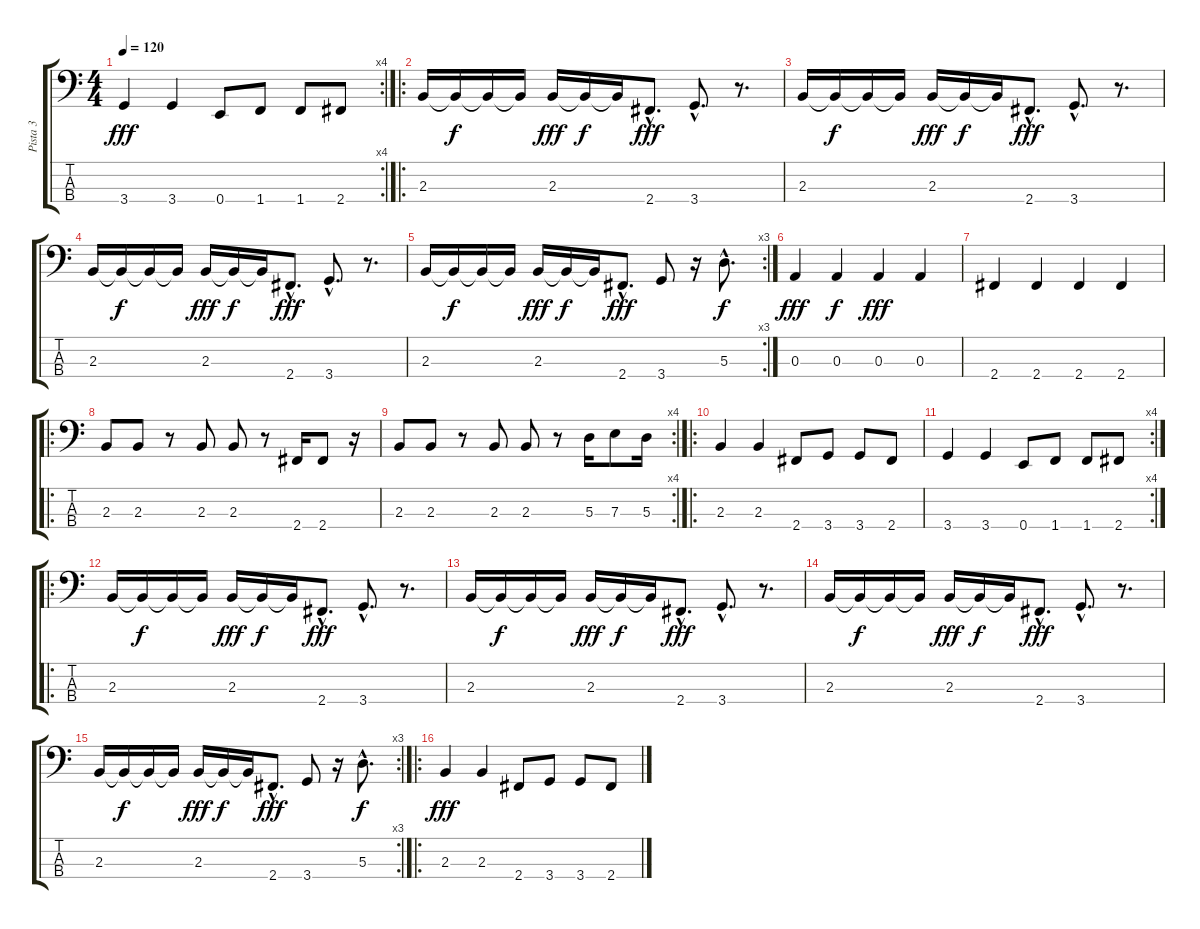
\track ("Pista 3" "Pista 3") {instrument electricbasspick}
\staff {score tabs}
\tuning (G2 D2 A1 E1) {hide}
\rc 4
\ts (4 4)
\tempo 120
\clef f4
\ks c
3.4.4{dy fff} 3.4.4 0.4.8 1.4.8 1.4.8 2.4.8 |
\ro
2.3.16 2.3{t}.16{dy f} 2.3{t}.16 2.3{t}.16 2.3.16{dy fff} 2.3{t}.16{dy f} 2.3{t}.16 2.4{hac}.8{d dy fff} 3.4{hac}.8{d} r.8{d} |
2.3.16 2.3{t}.16{dy f} 2.3{t}.16 2.3{t}.16 2.3.16{dy fff} 2.3{t}.16{dy f} 2.3{t}.16 2.4{hac}.8{d dy fff} 3.4{hac}.8{d} r.8{d} |
2.3.16 2.3{t}.16{dy f} 2.3{t}.16 2.3{t}.16 2.3.16{dy fff} 2.3{t}.16{dy f} 2.3{t}.16 2.4{hac}.8{d dy fff} 3.4{hac}.8{d} r.8{d} |
\rc 3
2.3.16 2.3{t}.16{dy f} 2.3{t}.16 2.3{t}.16 2.3.16{dy fff} 2.3{t}.16{dy f} 2.3{t}.16 2.4{hac}.8{d dy fff} 3.4.8 r.16 5.3{hac}.8{d dy f} |
0.3.4{dy fff} 0.3.4{dy f} 0.3.4{dy fff} 0.3.4 |
2.4.4 2.4.4 2.4.4 2.4.4 |
\ro
2.3.8 2.3.8 r.8 2.3.8 2.3.8 r.8 2.4.16 2.4.8 r.16 |
\rc 4
2.3.8 2.3.8 r.8 2.3.8 2.3.8 r.8 5.3.16 7.3.8 5.3.16 |
\ro
2.3.4 2.3.4 2.4.8 3.4.8 3.4.8 2.4.8 |
\rc 4
3.4.4 3.4.4 0.4.8 1.4.8 1.4.8 2.4.8 |
\ro
2.3.16 2.3{t}.16{dy f} 2.3{t}.16 2.3{t}.16 2.3.16{dy fff} 2.3{t}.16{dy f} 2.3{t}.16 2.4{hac}.8{d dy fff} 3.4{hac}.8{d} r.8{d} |
2.3.16 2.3{t}.16{dy f} 2.3{t}.16 2.3{t}.16 2.3.16{dy fff} 2.3{t}.16{dy f} 2.3{t}.16 2.4{hac}.8{d dy fff} 3.4{hac}.8{d} r.8{d} |
2.3.16 2.3{t}.16{dy f} 2.3{t}.16 2.3{t}.16 2.3.16{dy fff} 2.3{t}.16{dy f} 2.3{t}.16 2.4{hac}.8{d dy fff} 3.4{hac}.8{d} r.8{d} |
\rc 3
2.3.16 2.3{t}.16{dy f} 2.3{t}.16 2.3{t}.16 2.3.16{dy fff} 2.3{t}.16{dy f} 2.3{t}.16 2.4{hac}.8{d dy fff} 3.4.8 r.16 5.3{hac}.8{d dy f} |
\ro
2.3.4{dy fff} 2.3.4 2.4.8 3.4.8 3.4.8 2.4.8
